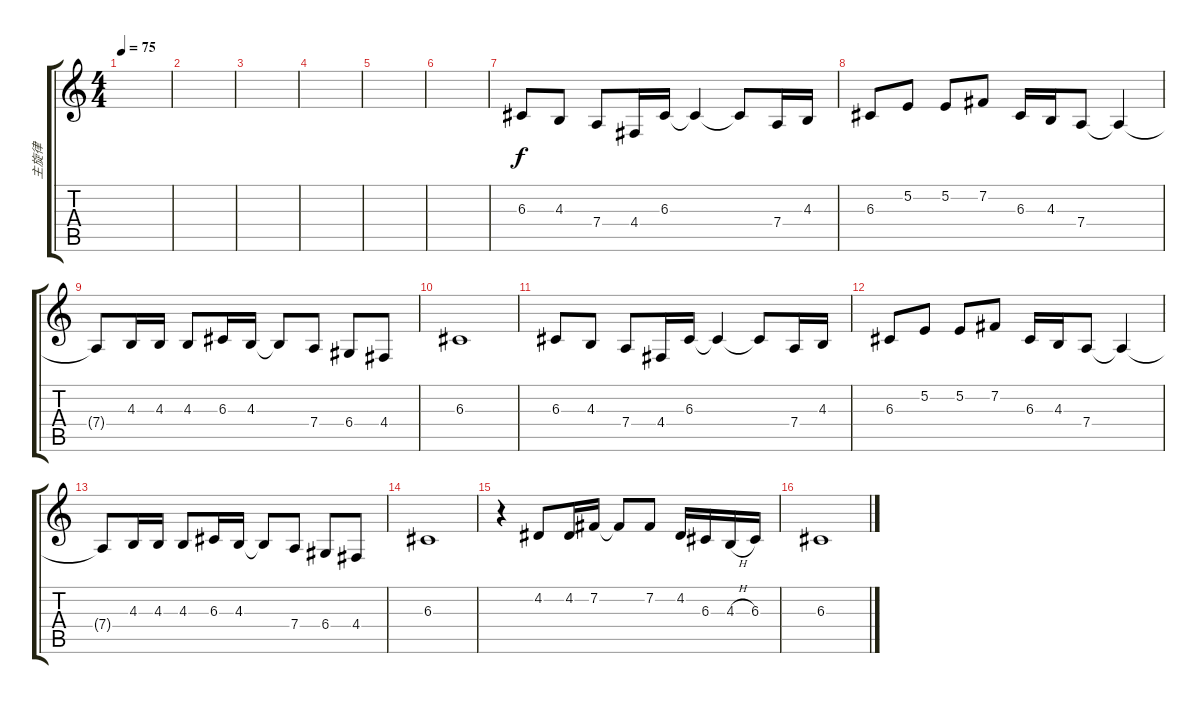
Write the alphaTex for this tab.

\track ("主旋律" "主旋律") {instrument musicbox}
\staff {score tabs}
\tuning (E4 B3 G3 D3 A2 E2) {hide}
\ts (4 4)
\tempo 75
\clef g2
\ks c
|
|
|
|
|
|
6.3.8 4.3.8 7.4.8 4.4.16 6.3.16 6.3{t}.4 6.3{t}.8 7.4.16 4.3.16 |
6.3.8 5.2.8 5.2.8 7.2.8 6.3.16 4.3.16 7.4.8 7.4{t}.4 |
7.4{t}.8 4.3.16 4.3.16 4.3.8 6.3.16 4.3.16 4.3{t}.8 7.4.8 6.4.8 4.4.8 |
6.3.1 |
6.3.8 4.3.8 7.4.8 4.4.16 6.3.16 6.3{t}.4 6.3{t}.8 7.4.16 4.3.16 |
6.3.8 5.2.8 5.2.8 7.2.8 6.3.16 4.3.16 7.4.8 7.4{t}.4 |
7.4{t}.8 4.3.16 4.3.16 4.3.8 6.3.16 4.3.16 4.3{t}.8 7.4.8 6.4.8 4.4.8 |
6.3.1 |
r.4 4.2.8 4.2.16 7.2.16 7.2{t}.8 7.2.8 4.2.16 6.3.16 4.3{h}.16 6.3.16 |
6.3.1
